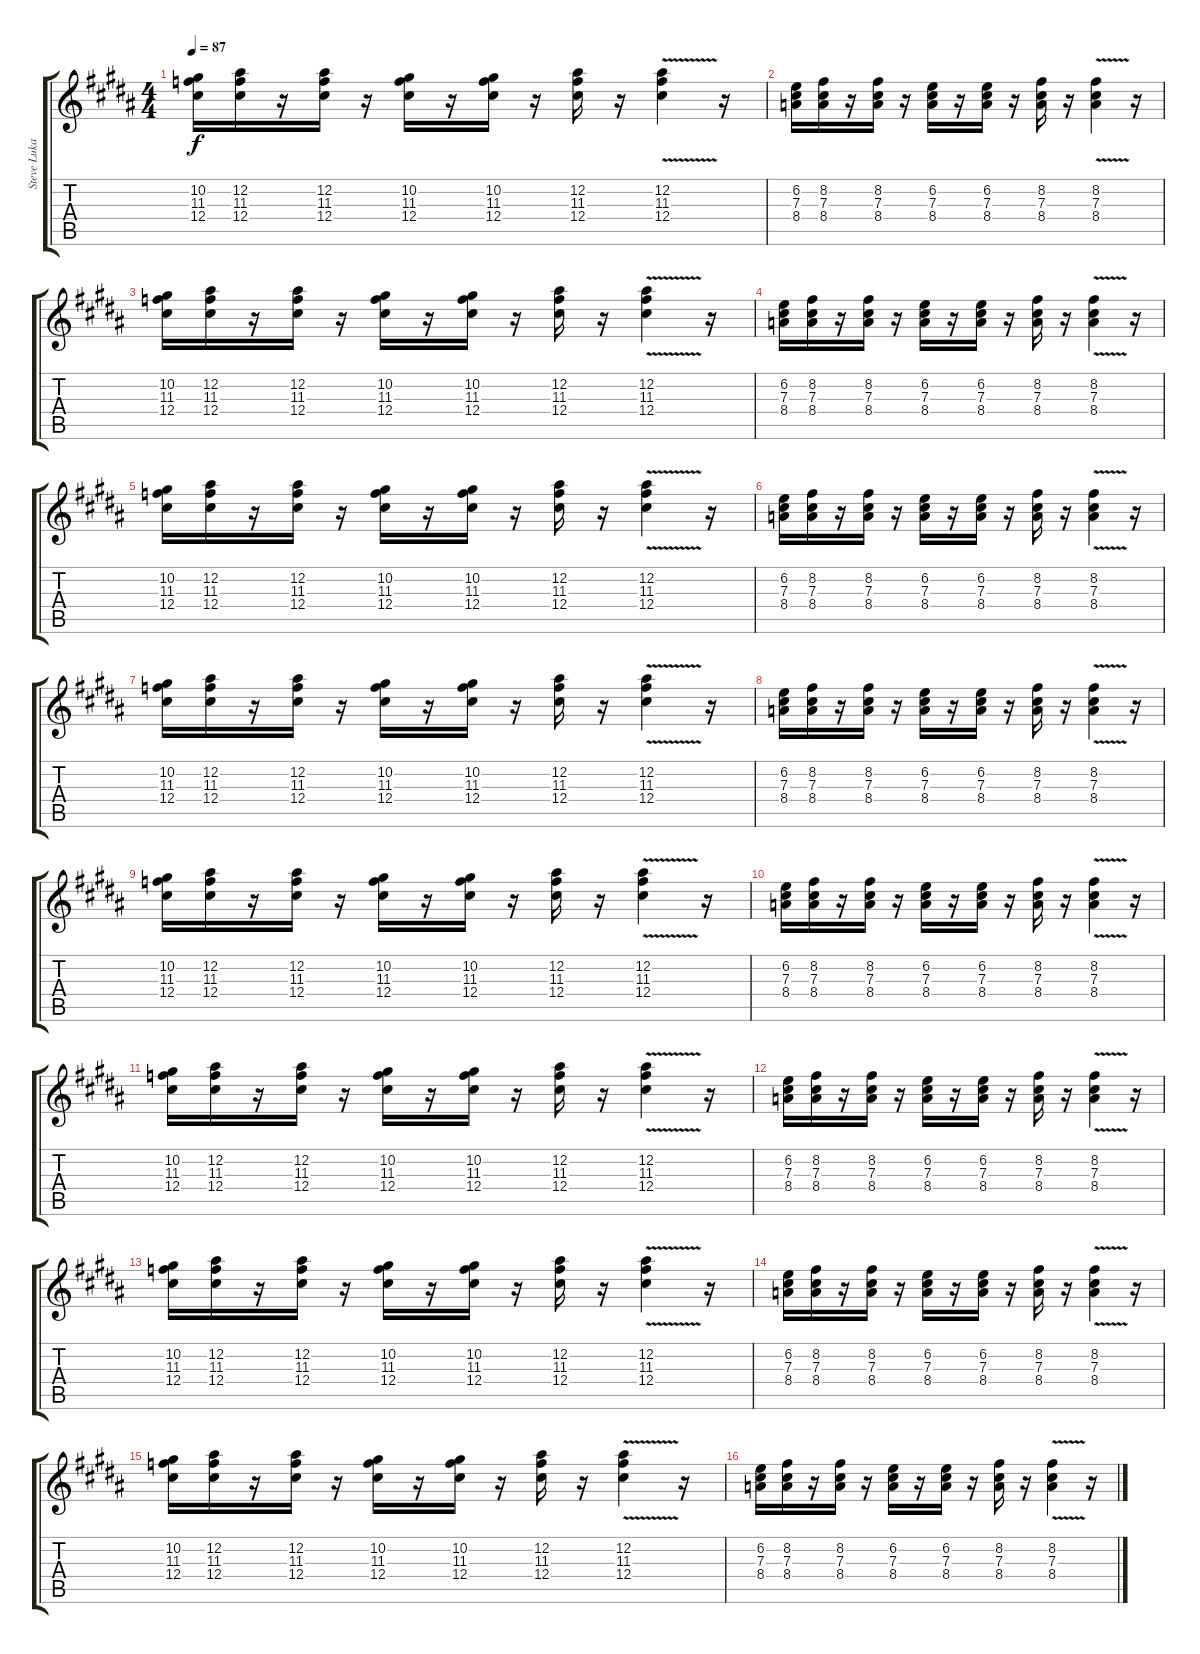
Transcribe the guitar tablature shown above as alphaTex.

\track ("Steve Lukather (Clean Guitar)" "Steve Luka") {instrument electricguitarjazz}
\staff {score tabs}
\tuning (Eb4 Bb3 Gb3 Db3 Ab2 Eb2) {hide}
\ts (4 4)
\tempo 87
\clef g2
\ks b
(10.2 11.3 12.4).16{dy f} (12.2 11.3 12.4).16 r.16 (12.2 11.3 12.4).16 r.16 (10.2 11.3 12.4).16 r.16 (10.2 11.3 12.4).16 r.16 (12.2 11.3 12.4).16 r.16 (12.2{v} 11.3{v} 12.4).4 r.16 |
(6.2 7.3 8.4).16 (8.2 7.3 8.4).16 r.16 (8.2 7.3 8.4).16 r.16 (6.2 7.3 8.4).16 r.16 (6.2 7.3 8.4).16 r.16 (8.2 7.3 8.4).16 r.16 (8.2{v} 7.3{v} 8.4).4 r.16 |
(10.2 11.3 12.4).16 (12.2 11.3 12.4).16 r.16 (12.2 11.3 12.4).16 r.16 (10.2 11.3 12.4).16 r.16 (10.2 11.3 12.4).16 r.16 (12.2 11.3 12.4).16 r.16 (12.2{v} 11.3{v} 12.4).4 r.16 |
(6.2 7.3 8.4).16 (8.2 7.3 8.4).16 r.16 (8.2 7.3 8.4).16 r.16 (6.2 7.3 8.4).16 r.16 (6.2 7.3 8.4).16 r.16 (8.2 7.3 8.4).16 r.16 (8.2{v} 7.3{v} 8.4).4 r.16 |
(10.2 11.3 12.4).16 (12.2 11.3 12.4).16 r.16 (12.2 11.3 12.4).16 r.16 (10.2 11.3 12.4).16 r.16 (10.2 11.3 12.4).16 r.16 (12.2 11.3 12.4).16 r.16 (12.2{v} 11.3{v} 12.4).4 r.16 |
(6.2 7.3 8.4).16 (8.2 7.3 8.4).16 r.16 (8.2 7.3 8.4).16 r.16 (6.2 7.3 8.4).16 r.16 (6.2 7.3 8.4).16 r.16 (8.2 7.3 8.4).16 r.16 (8.2{v} 7.3{v} 8.4).4 r.16 |
(10.2 11.3 12.4).16 (12.2 11.3 12.4).16 r.16 (12.2 11.3 12.4).16 r.16 (10.2 11.3 12.4).16 r.16 (10.2 11.3 12.4).16 r.16 (12.2 11.3 12.4).16 r.16 (12.2{v} 11.3{v} 12.4).4 r.16 |
(6.2 7.3 8.4).16 (8.2 7.3 8.4).16 r.16 (8.2 7.3 8.4).16 r.16 (6.2 7.3 8.4).16 r.16 (6.2 7.3 8.4).16 r.16 (8.2 7.3 8.4).16 r.16 (8.2{v} 7.3{v} 8.4).4 r.16 |
(10.2 11.3 12.4).16 (12.2 11.3 12.4).16 r.16 (12.2 11.3 12.4).16 r.16 (10.2 11.3 12.4).16 r.16 (10.2 11.3 12.4).16 r.16 (12.2 11.3 12.4).16 r.16 (12.2{v} 11.3{v} 12.4).4 r.16 |
(6.2 7.3 8.4).16 (8.2 7.3 8.4).16 r.16 (8.2 7.3 8.4).16 r.16 (6.2 7.3 8.4).16 r.16 (6.2 7.3 8.4).16 r.16 (8.2 7.3 8.4).16 r.16 (8.2{v} 7.3{v} 8.4).4 r.16 |
(10.2 11.3 12.4).16 (12.2 11.3 12.4).16 r.16 (12.2 11.3 12.4).16 r.16 (10.2 11.3 12.4).16 r.16 (10.2 11.3 12.4).16 r.16 (12.2 11.3 12.4).16 r.16 (12.2{v} 11.3{v} 12.4).4 r.16 |
(6.2 7.3 8.4).16 (8.2 7.3 8.4).16 r.16 (8.2 7.3 8.4).16 r.16 (6.2 7.3 8.4).16 r.16 (6.2 7.3 8.4).16 r.16 (8.2 7.3 8.4).16 r.16 (8.2{v} 7.3{v} 8.4).4 r.16 |
(10.2 11.3 12.4).16 (12.2 11.3 12.4).16 r.16 (12.2 11.3 12.4).16 r.16 (10.2 11.3 12.4).16 r.16 (10.2 11.3 12.4).16 r.16 (12.2 11.3 12.4).16 r.16 (12.2{v} 11.3{v} 12.4).4 r.16 |
(6.2 7.3 8.4).16 (8.2 7.3 8.4).16 r.16 (8.2 7.3 8.4).16 r.16 (6.2 7.3 8.4).16 r.16 (6.2 7.3 8.4).16 r.16 (8.2 7.3 8.4).16 r.16 (8.2{v} 7.3{v} 8.4).4 r.16 |
(10.2 11.3 12.4).16 (12.2 11.3 12.4).16 r.16 (12.2 11.3 12.4).16 r.16 (10.2 11.3 12.4).16 r.16 (10.2 11.3 12.4).16 r.16 (12.2 11.3 12.4).16 r.16 (12.2{v} 11.3{v} 12.4).4 r.16 |
(6.2 7.3 8.4).16 (8.2 7.3 8.4).16 r.16 (8.2 7.3 8.4).16 r.16 (6.2 7.3 8.4).16 r.16 (6.2 7.3 8.4).16 r.16 (8.2 7.3 8.4).16 r.16 (8.2{v} 7.3{v} 8.4).4 r.16
